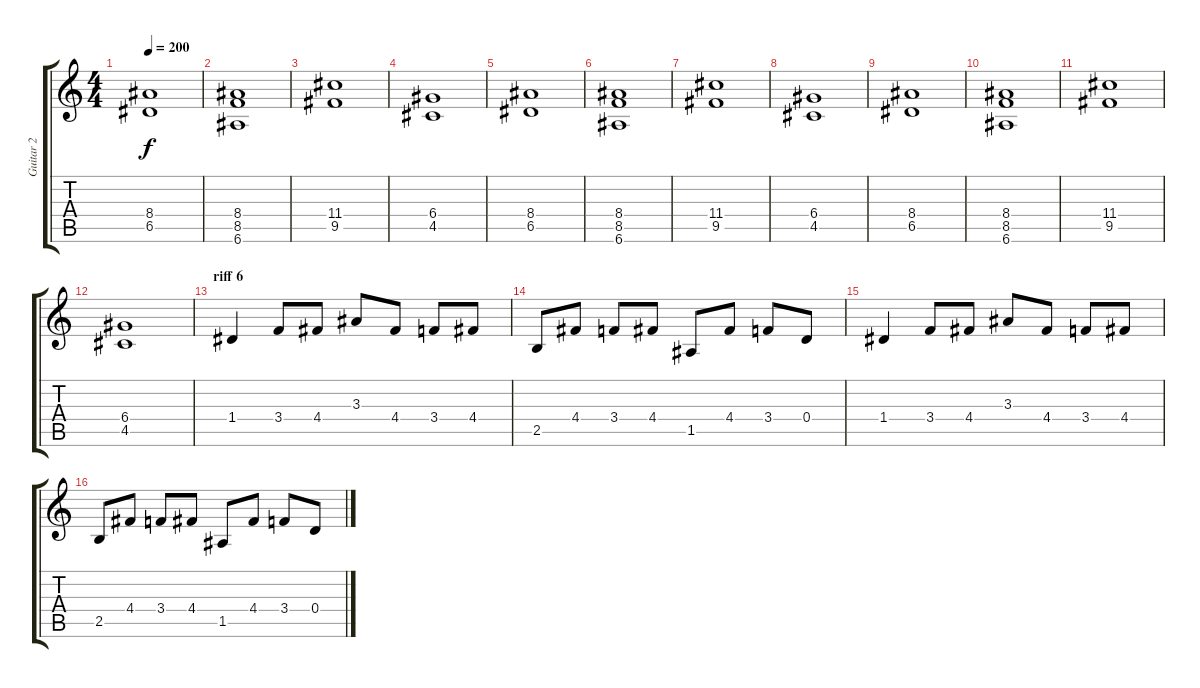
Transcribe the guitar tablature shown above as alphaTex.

\track ("Guitar 2" "Guitar 2") {instrument distortionguitar}
\staff {score tabs}
\tuning (E4 B3 G3 D3 A2 E2) {hide}
\ts (4 4)
\tempo 200
\clef g2
\ks c
(8.4 6.5).1{dy f} |
(8.4 8.5 6.6).1 |
(11.4 9.5).1 |
(6.4 4.5).1 |
(8.4 6.5).1 |
(8.4 8.5 6.6).1 |
(11.4 9.5).1 |
(6.4 4.5).1 |
(8.4 6.5).1 |
(8.4 8.5 6.6).1 |
(11.4 9.5).1 |
(6.4 4.5).1 |
\section ("" "riff 6")
1.4.4 3.4.8 4.4.8 3.3.8 4.4.8 3.4.8 4.4.8 |
2.5.8 4.4.8 3.4.8 4.4.8 1.5.8 4.4.8 3.4.8 0.4.8 |
1.4.4 3.4.8 4.4.8 3.3.8 4.4.8 3.4.8 4.4.8 |
2.5.8 4.4.8 3.4.8 4.4.8 1.5.8 4.4.8 3.4.8 0.4.8
